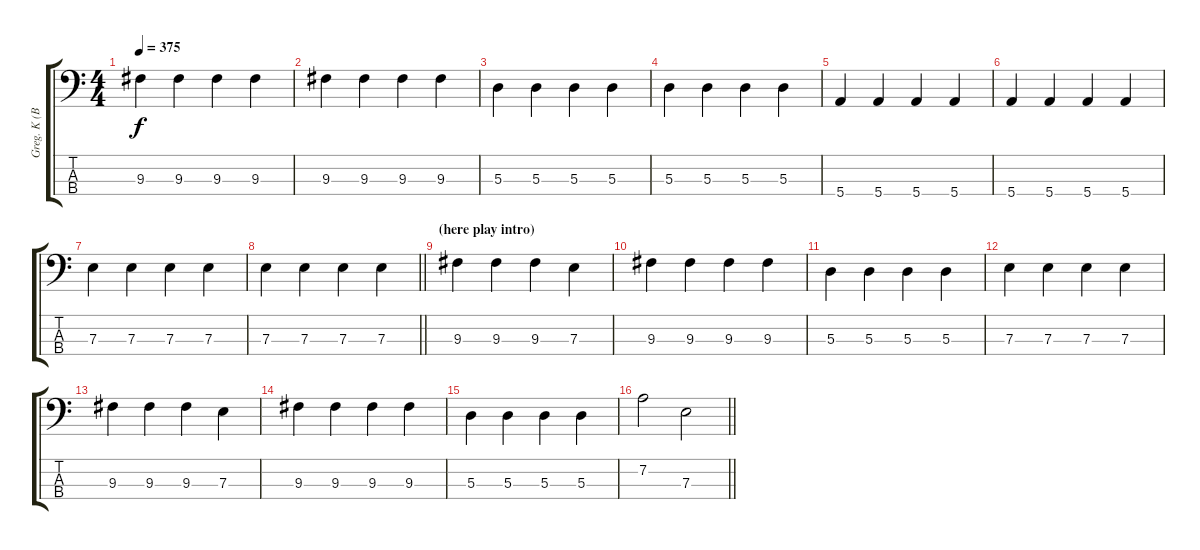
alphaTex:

\track ("Greg. K (Bass)" "Greg. K (B") {instrument electricbasspick}
\staff {score tabs}
\tuning (G2 D2 A1 E1) {hide}
\ts (4 4)
\tempo 375
\clef f4
\ks c
9.3.4{dy f} 9.3.4 9.3.4 9.3.4 |
9.3.4 9.3.4 9.3.4 9.3.4 |
5.3.4 5.3.4 5.3.4 5.3.4 |
5.3.4 5.3.4 5.3.4 5.3.4 |
5.4.4 5.4.4 5.4.4 5.4.4 |
5.4.4 5.4.4 5.4.4 5.4.4 |
7.3.4 7.3.4 7.3.4 7.3.4 |
\barLineRight lightlight
7.3.4 7.3.4 7.3.4 7.3.4 |
\section ("" "(here play intro)")
9.3.4 9.3.4 9.3.4 7.3.4 |
9.3.4 9.3.4 9.3.4 9.3.4 |
5.3.4 5.3.4 5.3.4 5.3.4 |
7.3.4 7.3.4 7.3.4 7.3.4 |
9.3.4 9.3.4 9.3.4 7.3.4 |
9.3.4 9.3.4 9.3.4 9.3.4 |
5.3.4 5.3.4 5.3.4 5.3.4 |
\barLineRight lightlight
7.2.2 7.3.2
